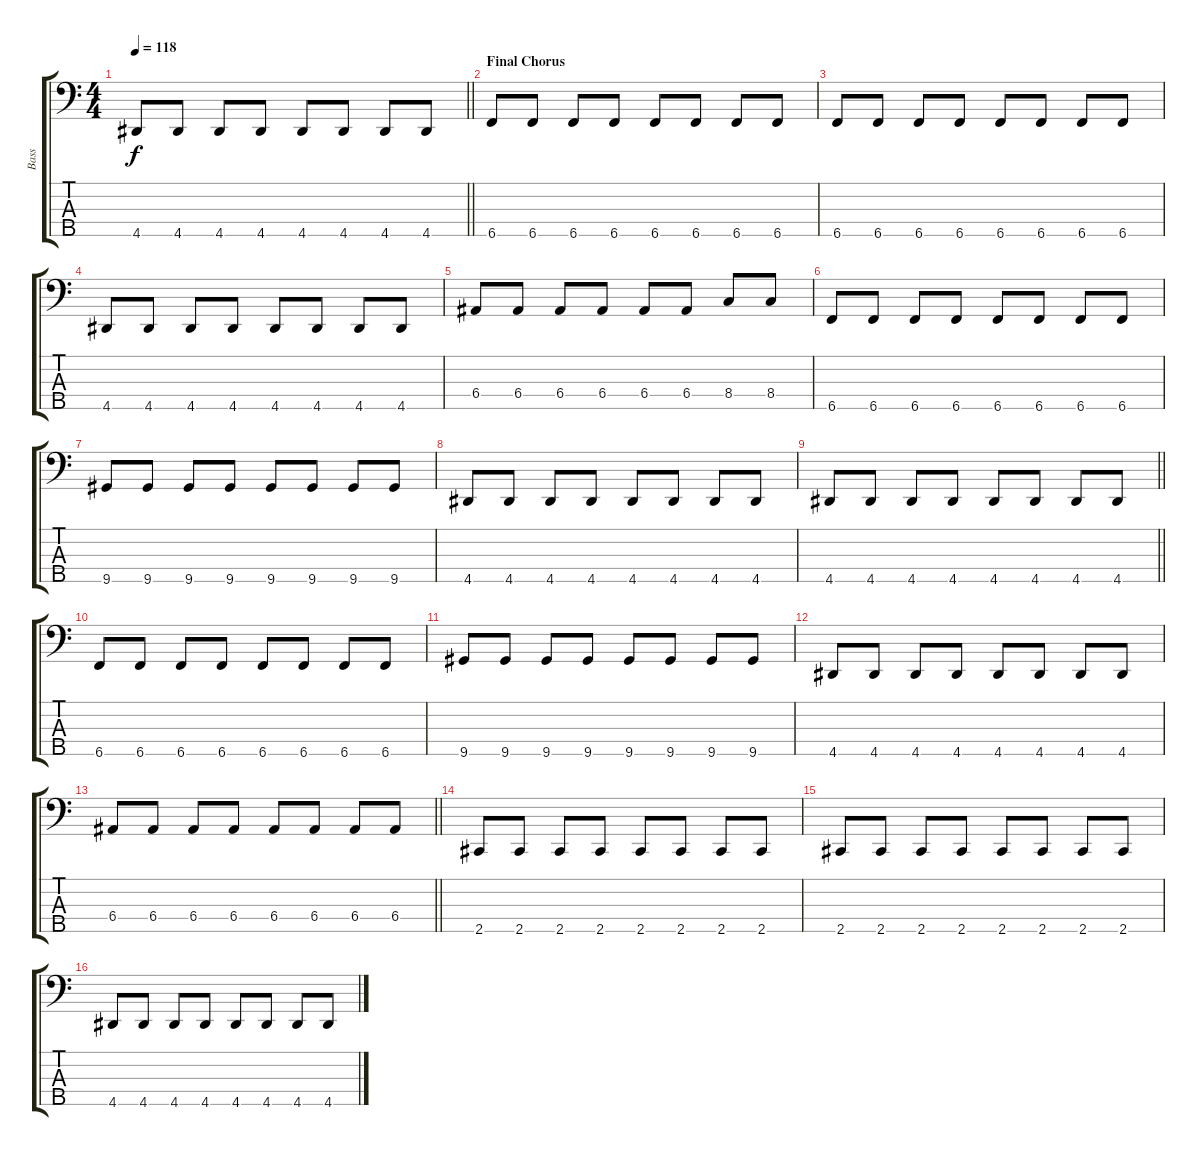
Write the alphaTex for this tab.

\track ("Bass" "Bass") {instrument electricbassfinger}
\staff {score tabs}
\tuning (G2 D2 A1 E1 B0) {hide}
\ts (4 4)
\tempo 118
\clef f4
\barLineRight lightlight
\ks c
4.5.8{dy f} 4.5.8 4.5.8 4.5.8 4.5.8 4.5.8 4.5.8 4.5.8 |
\section ("" "Final Chorus")
6.5.8 6.5.8 6.5.8 6.5.8 6.5.8 6.5.8 6.5.8 6.5.8 |
6.5.8 6.5.8 6.5.8 6.5.8 6.5.8 6.5.8 6.5.8 6.5.8 |
4.5.8 4.5.8 4.5.8 4.5.8 4.5.8 4.5.8 4.5.8 4.5.8 |
6.4.8 6.4.8 6.4.8 6.4.8 6.4.8 6.4.8 8.4.8 8.4.8 |
6.5.8 6.5.8 6.5.8 6.5.8 6.5.8 6.5.8 6.5.8 6.5.8 |
9.5.8 9.5.8 9.5.8 9.5.8 9.5.8 9.5.8 9.5.8 9.5.8 |
4.5.8 4.5.8 4.5.8 4.5.8 4.5.8 4.5.8 4.5.8 4.5.8 |
\barLineRight lightlight
4.5.8 4.5.8 4.5.8 4.5.8 4.5.8 4.5.8 4.5.8 4.5.8 |
6.5.8 6.5.8 6.5.8 6.5.8 6.5.8 6.5.8 6.5.8 6.5.8 |
9.5.8 9.5.8 9.5.8 9.5.8 9.5.8 9.5.8 9.5.8 9.5.8 |
4.5.8 4.5.8 4.5.8 4.5.8 4.5.8 4.5.8 4.5.8 4.5.8 |
\barLineRight lightlight
6.4.8 6.4.8 6.4.8 6.4.8 6.4.8 6.4.8 6.4.8 6.4.8 |
2.5.8 2.5.8 2.5.8 2.5.8 2.5.8 2.5.8 2.5.8 2.5.8 |
2.5.8 2.5.8 2.5.8 2.5.8 2.5.8 2.5.8 2.5.8 2.5.8 |
4.5.8 4.5.8 4.5.8 4.5.8 4.5.8 4.5.8 4.5.8 4.5.8
